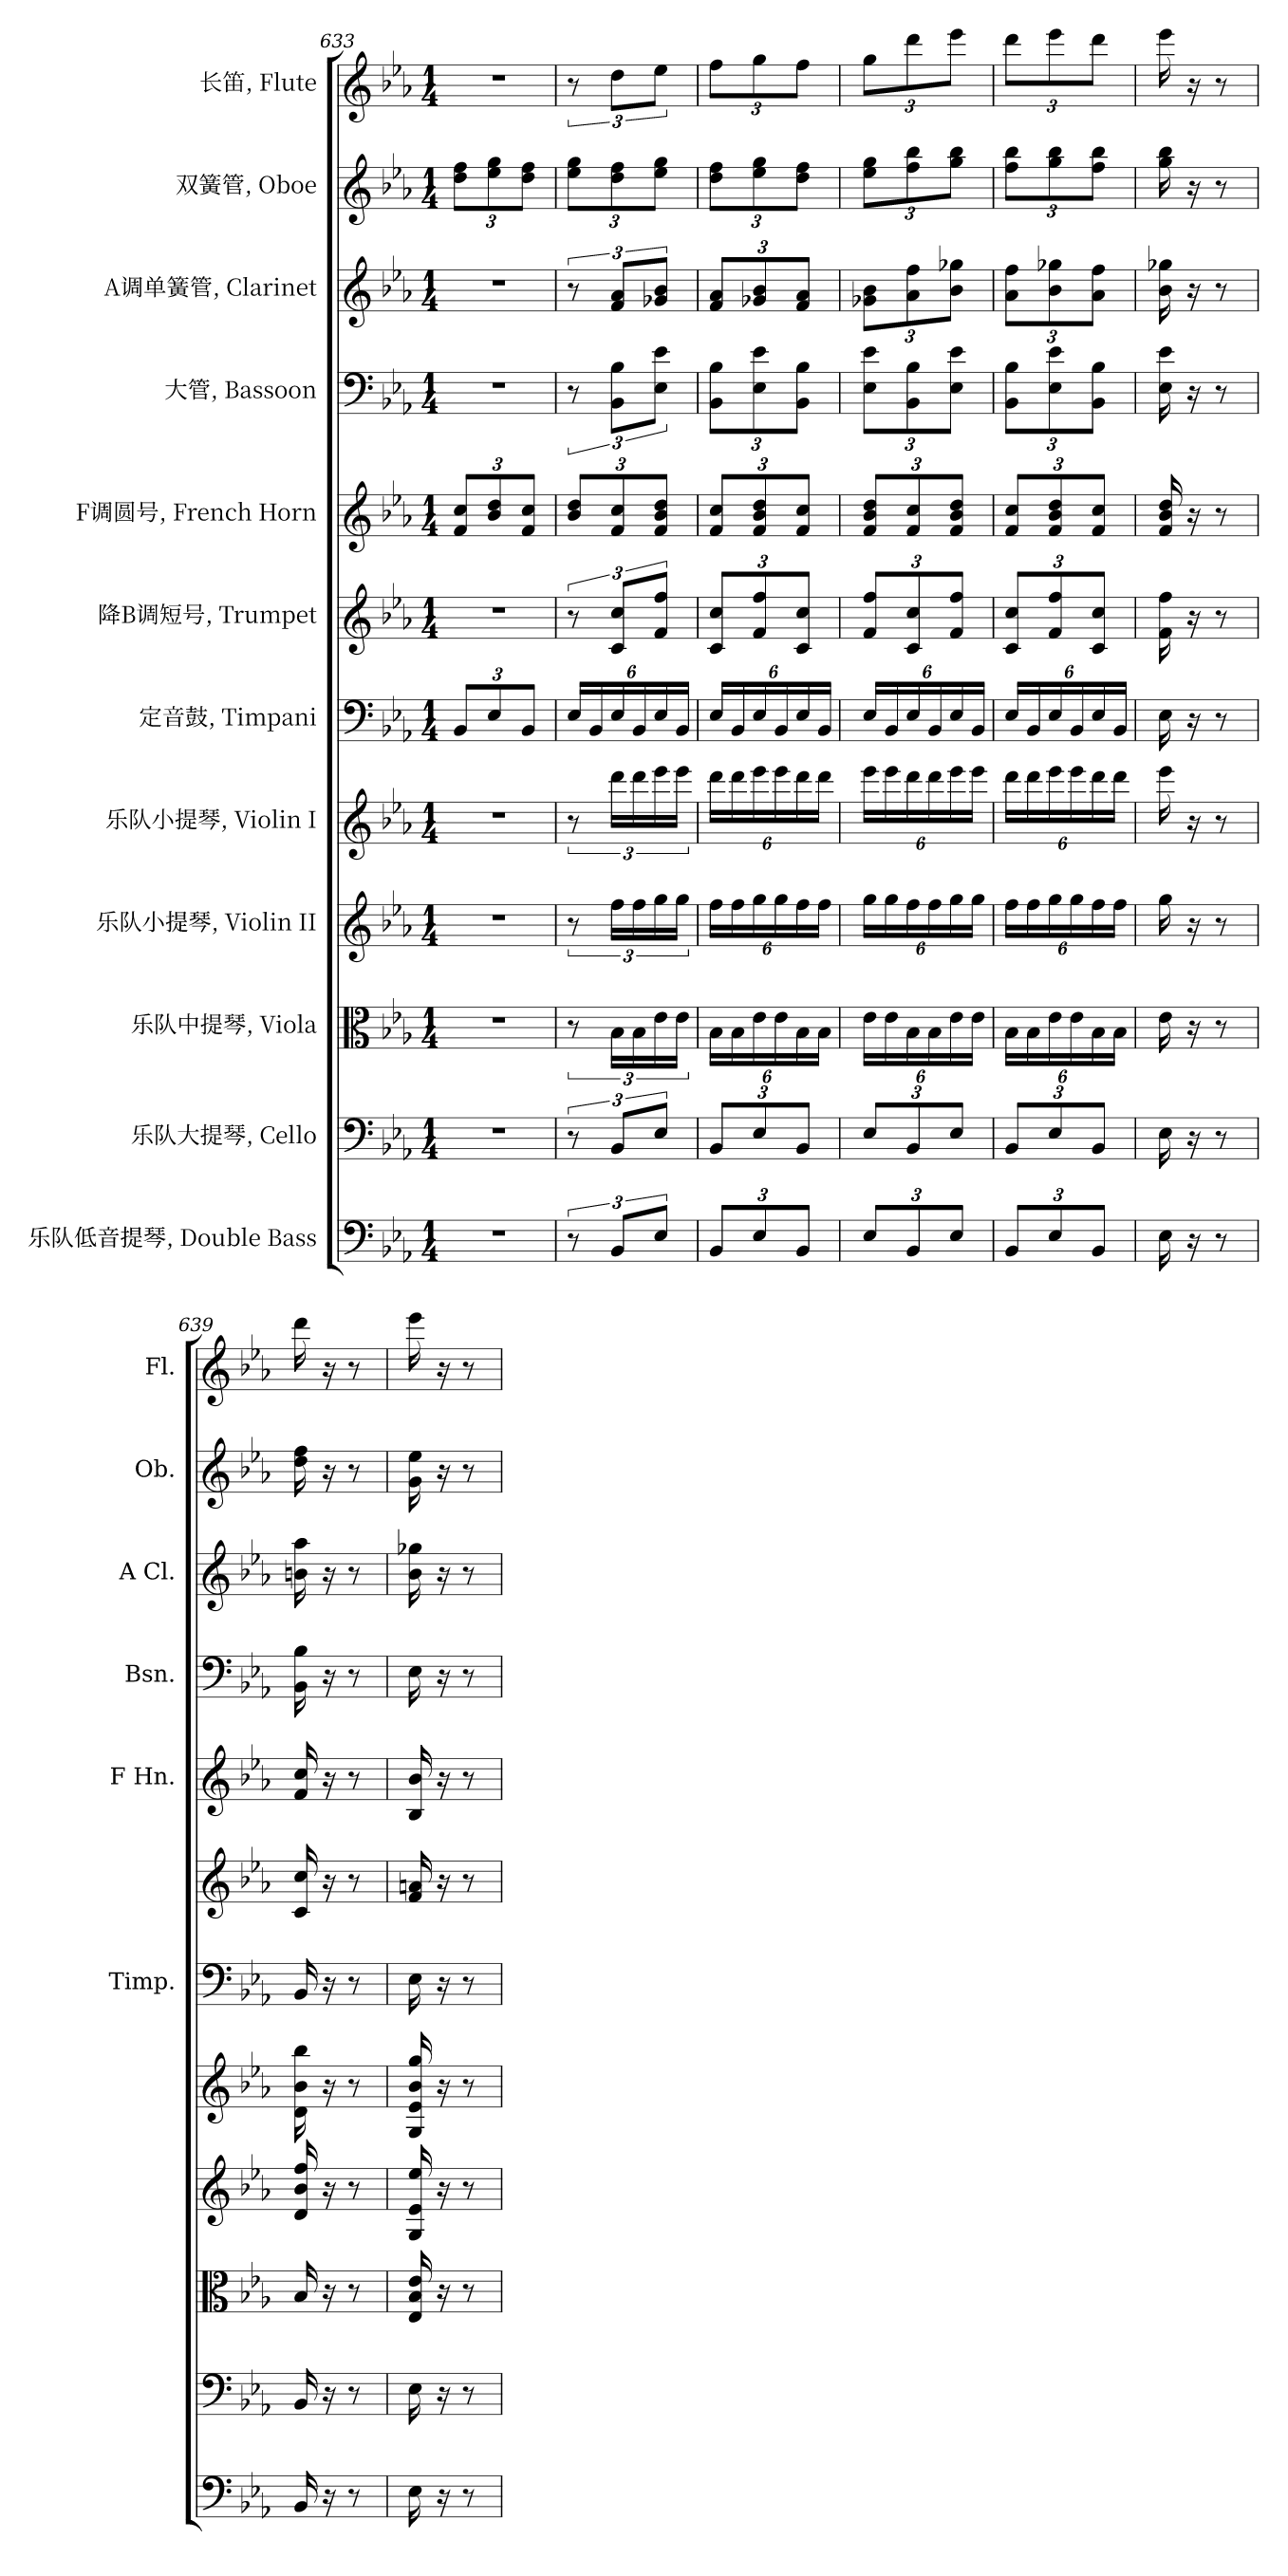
**kern	**kern	**kern	**kern	**kern	**kern	**kern	**kern	**kern	**kern	**kern	**kern
*part12	*part11	*part10	*part9	*part8	*part7	*part6	*part5	*part4	*part3	*part2	*part1
*staff12	*staff11	*staff10	*staff9	*staff8	*staff7	*staff6	*staff5	*staff4	*staff3	*staff2	*staff1
*I"乐队低音提琴, Double Bass	*I"乐队大提琴, Cello	*I"乐队中提琴, Viola	*I"乐队小提琴, Violin II	*I"乐队小提琴, Violin I	*I"定音鼓, Timpani	*I"降B调短号, Trumpet	*I"F调圆号, French Horn	*I"大管, Bassoon	*I"A调单簧管, Clarinet	*I"双簧管, Oboe	*I"长笛, Flute
*	*	*	*	*	*I'Timp.	*	*I'F Hn.	*I'Bsn.	*I'A Cl.	*I'Ob.	*I'Fl.
*clefF4	*clefF4	*clefC3	*clefG2	*clefG2	*clefF4	*clefG2	*clefG2	*clefF4	*clefG2	*clefG2	*clefG2
*ITrd7c12	*	*	*	*	*	*ITrd1c2	*ITrd4c7	*	*ITrd2c3	*	*
*k[b-e-a-]	*k[b-e-a-]	*k[b-e-a-]	*k[b-e-a-]	*k[b-e-a-]	*k[b-e-a-]	*k[b-e-a-d-g-]	*k[b-e-a-d-]	*k[b-e-a-]	*k[]	*k[b-e-a-]	*k[b-e-a-]
*M1/4	*M1/4	*M1/4	*M1/4	*M1/4	*M1/4	*M1/4	*M1/4	*M1/4	*M1/4	*M1/4	*M1/4
*	*	*	*	*	*Xbrackettup	*	*Xbrackettup	*	*	*Xbrackettup	*
=633	=633	=633	=633	=633	=633	=633	=633	=633	=633	=633	=633
4r	4r	4r	4r	4r	12BB-/L	4r	12B-/ 12f/L	4r	4r	12dd\ 12ff\L	4r
.	.	.	.	.	12E-/	.	12e-/ 12g/	.	.	12ee-\ 12gg\	.
.	.	.	.	.	12BB-/J	.	12B-/ 12f/J	.	.	12dd\ 12ff\J	.
=634	=634	=634	=634	=634	=634	=634	=634	=634	=634	=634	=634
12r	12r	12r	12r	12r	24E-/LL	12r	12e-/ 12g/L	12r	12r	12ee-\ 12gg\L	12r
.	.	.	.	.	24BB-/	.	.	.	.	.	.
12BBB-/L	12BB-/L	24B-\LL	24ff\LL	24ddd\LL	24E-/	12B-/ 12b-/L	12B-/ 12f/	12BB-\ 12B-\L	12d/ 12f/L	12dd\ 12ff\	12dd\L
*	*	*Xbrackettup	*Xbrackettup	*Xbrackettup	*	*	*	*	*	*	*
.	.	24B-\	24ff\	24ddd\	24BB-/	.	.	.	.	.	.
12EE-/J	12E-/J	24e-\	24gg\	24eee-\	24E-/	12e-/ 12ee-/J	12B-/ 12e-/ 12g/J	12E-\ 12e-\J	12e-X/ 12g/J	12ee-\ 12gg\J	12ee-\J
.	.	24e-\JJ	24gg\JJ	24eee-\JJ	24BB-/JJ	.	.	.	.	.	.
!!LO:PB:g=z
=635	=635	=635	=635	=635	=635	=635	=635	=635	=635	=635	=635
*Xbrackettup	*Xbrackettup	*	*	*	*	*Xbrackettup	*	*Xbrackettup	*Xbrackettup	*	*Xbrackettup
12BBB-/L	12BB-/L	24B-\LL	24ff\LL	24ddd\LL	24E-/LL	12B-/ 12b-/L	12B-/ 12f/L	12BB-\ 12B-\L	12d/ 12f/L	12dd\ 12ff\L	12ff\L
.	.	24B-\	24ff\	24ddd\	24BB-/	.	.	.	.	.	.
12EE-/	12E-/	24e-\	24gg\	24eee-\	24E-/	12e-/ 12ee-/	12B-/ 12e-/ 12g/	12E-\ 12e-\	12e-X/ 12g/	12ee-\ 12gg\	12gg\
.	.	24e-\	24gg\	24eee-\	24BB-/	.	.	.	.	.	.
12BBB-/J	12BB-/J	24B-\	24ff\	24ddd\	24E-/	12B-/ 12b-/J	12B-/ 12f/J	12BB-\ 12B-\J	12d/ 12f/J	12dd\ 12ff\J	12ff\J
.	.	24B-\JJ	24ff\JJ	24ddd\JJ	24BB-/JJ	.	.	.	.	.	.
=636	=636	=636	=636	=636	=636	=636	=636	=636	=636	=636	=636
12EE-/L	12E-/L	24e-\LL	24gg\LL	24eee-\LL	24E-/LL	12e-/ 12ee-/L	12B-/ 12e-/ 12g/L	12E-\ 12e-\L	12e-X\ 12g\L	12ee-\ 12gg\L	12gg\L
.	.	24e-\	24gg\	24eee-\	24BB-/	.	.	.	.	.	.
12BBB-/	12BB-/	24B-\	24ff\	24ddd\	24E-/	12B-/ 12b-/	12B-/ 12f/	12BB-\ 12B-\	12f\ 12dd\	12ff\ 12bb-\	12ddd\
.	.	24B-\	24ff\	24ddd\	24BB-/	.	.	.	.	.	.
12EE-/J	12E-/J	24e-\	24gg\	24eee-\	24E-/	12e-/ 12ee-/J	12B-/ 12e-/ 12g/J	12E-\ 12e-\J	12g\ 12ee-X\J	12gg\ 12bb-\J	12eee-\J
.	.	24e-\JJ	24gg\JJ	24eee-\JJ	24BB-/JJ	.	.	.	.	.	.
=637	=637	=637	=637	=637	=637	=637	=637	=637	=637	=637	=637
12BBB-/L	12BB-/L	24B-\LL	24ff\LL	24ddd\LL	24E-/LL	12B-/ 12b-/L	12B-/ 12f/L	12BB-\ 12B-\L	12f\ 12dd\L	12ff\ 12bb-\L	12ddd\L
.	.	24B-\	24ff\	24ddd\	24BB-/	.	.	.	.	.	.
12EE-/	12E-/	24e-\	24gg\	24eee-\	24E-/	12e-/ 12ee-/	12B-/ 12e-/ 12g/	12E-\ 12e-\	12g\ 12ee-X\	12gg\ 12bb-\	12eee-\
.	.	24e-\	24gg\	24eee-\	24BB-/	.	.	.	.	.	.
12BBB-/J	12BB-/J	24B-\	24ff\	24ddd\	24E-/	12B-/ 12b-/J	12B-/ 12f/J	12BB-\ 12B-\J	12f\ 12dd\J	12ff\ 12bb-\J	12ddd\J
.	.	24B-\JJ	24ff\JJ	24ddd\JJ	24BB-/JJ	.	.	.	.	.	.
=638	=638	=638	=638	=638	=638	=638	=638	=638	=638	=638	=638
16EE-\	16E-\	16e-\	16gg\	16eee-\	16E-\	16e-\ 16ee-\	16B-/ 16e-/ 16g/	16E-\ 16e-\	16g\ 16ee-X\	16gg\ 16bb-\	16eee-\
16r	16r	16r	16r	16r	16r	16r	16r	16r	16r	16r	16r
8r	8r	8r	8r	8r	8r	8r	8r	8r	8r	8r	8r
=639	=639	=639	=639	=639	=639	=639	=639	=639	=639	=639	=639
16BBB-/	16BB-/	16B-/	16d/ 16b-/ 16ff/	16d\ 16b-\ 16bb-\	16BB-/	16B-/ 16b-/	16B-/ 16f/	16BB-\ 16B-\	16g#X\ 16ff\	16dd\ 16ff\	16ddd\
16r	16r	16r	16r	16r	16r	16r	16r	16r	16r	16r	16r
8r	8r	8r	8r	8r	8r	8r	8r	8r	8r	8r	8r
=640	=640	=640	=640	=640	=640	=640	=640	=640	=640	=640	=640
16EE-\	16E-\	16E-/ 16B-/ 16e-/	16G/ 16e-/ 16ee-/	16G/ 16e-/ 16b-/ 16gg/	16E-\	16e-/ 16gn/	16E-/ 16e-/	16E-\	16g\ 16ee-X\	16g\ 16ee-\	16eee-\
16r	16r	16r	16r	16r	16r	16r	16r	16r	16r	16r	16r
8r	8r	8r	8r	8r	8r	8r	8r	8r	8r	8r	8r
=	=	=	=	=	=	=	=	=	=	=	=
*-	*-	*-	*-	*-	*-	*-	*-	*-	*-	*-	*-
